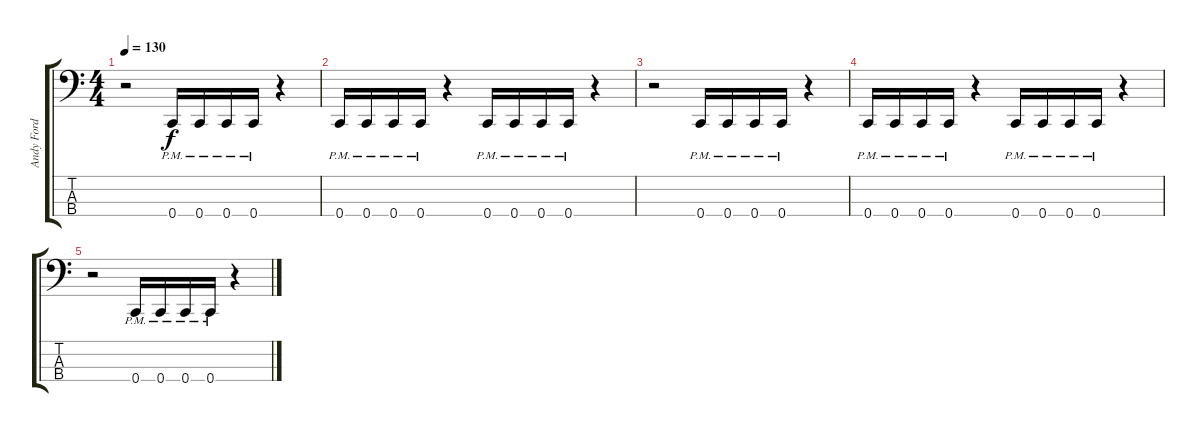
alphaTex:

\track ("Andy Ford" "Andy Ford") {instrument electricbasspick}
\staff {score tabs}
\tuning (F2 C2 G1 C1) {hide}
\ts (4 4)
\tempo 130
\clef f4
\ks c
r.2{dy f} 0.4{pm}.16 0.4{pm}.16 0.4{pm}.16 0.4{pm}.16 r.4 |
0.4{pm}.16 0.4{pm}.16 0.4{pm}.16 0.4{pm}.16 r.4 0.4{pm}.16 0.4{pm}.16 0.4{pm}.16 0.4{pm}.16 r.4 |
r.2 0.4{pm}.16 0.4{pm}.16 0.4{pm}.16 0.4{pm}.16 r.4 |
0.4{pm}.16 0.4{pm}.16 0.4{pm}.16 0.4{pm}.16 r.4 0.4{pm}.16 0.4{pm}.16 0.4{pm}.16 0.4{pm}.16 r.4 |
r.2 0.4{pm}.16 0.4{pm}.16 0.4{pm}.16 0.4{pm}.16 r.4
